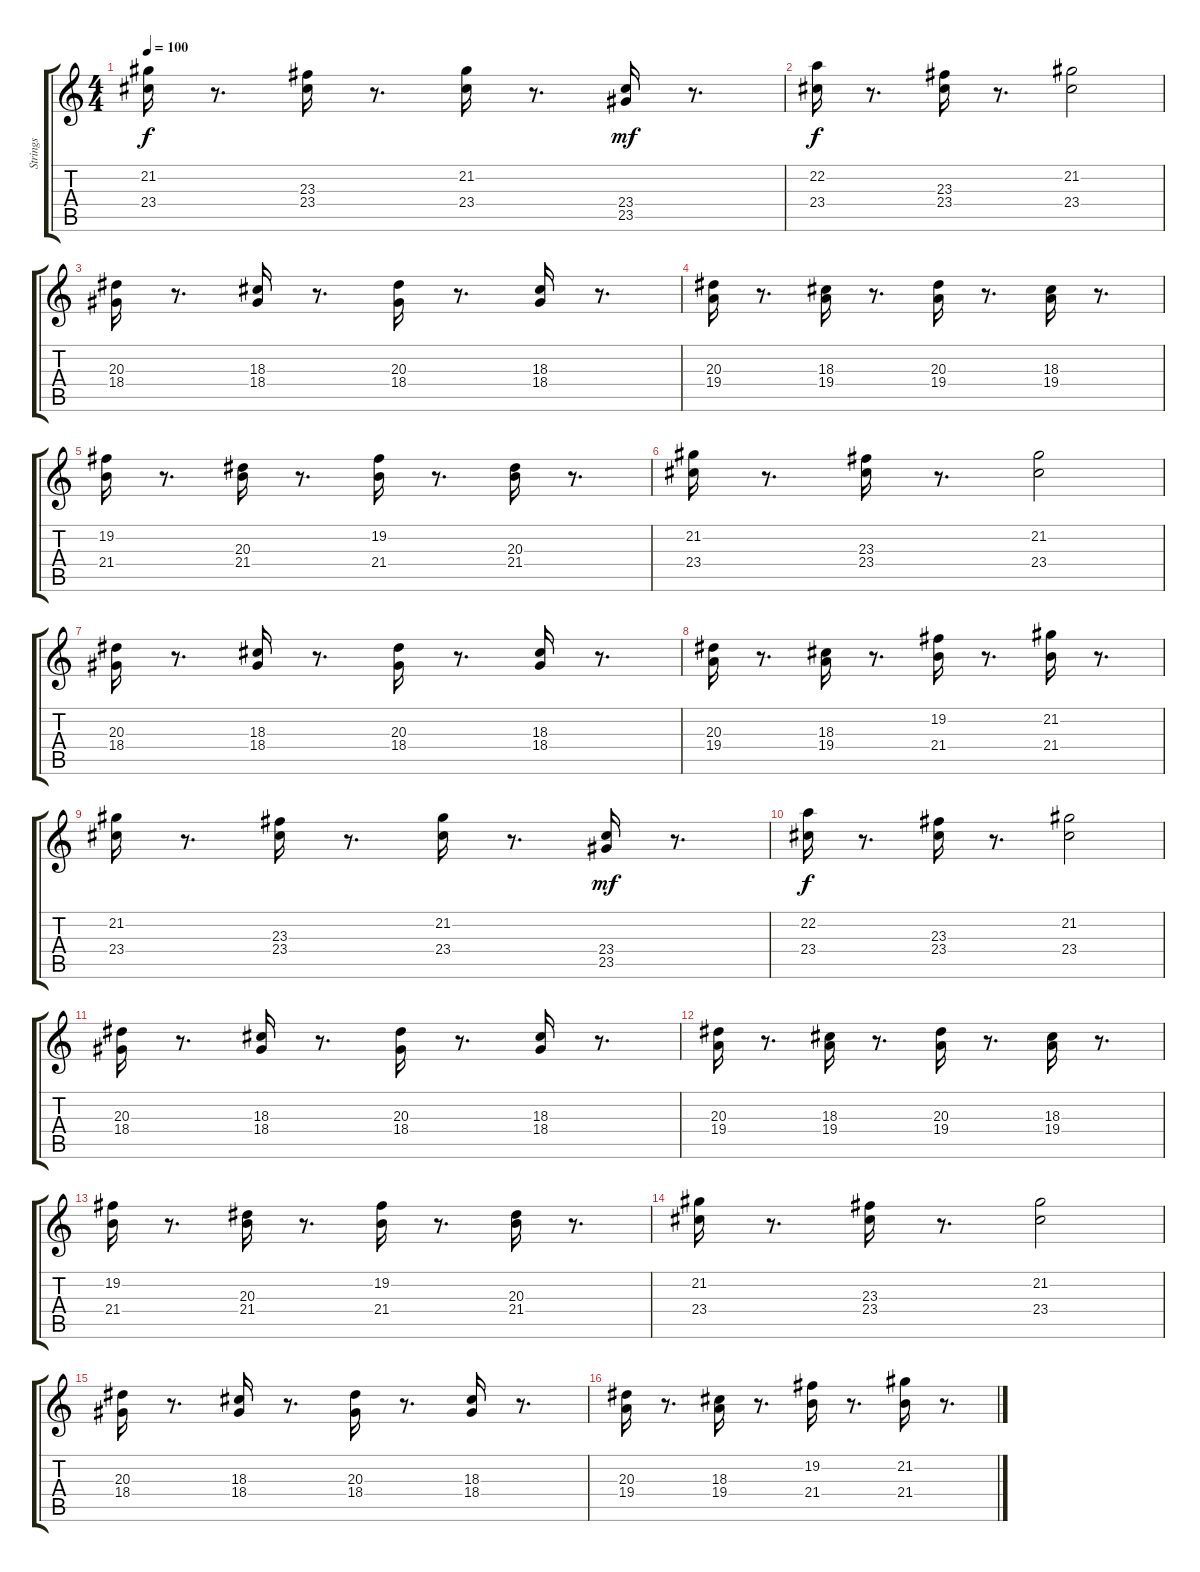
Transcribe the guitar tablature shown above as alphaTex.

\track ("Strings" "Strings") {instrument stringensemble1}
\staff {score tabs}
\tuning (E4 B3 G3 D3 A2 E2) {hide}
\ts (4 4)
\tempo 100
\clef g2
\ks c
(21.2 23.4).16{dy f} r.8{d} (23.3 23.4).16 r.8{d} (21.2 23.4).16 r.8{d} (23.4 23.5).16{dy mf} r.8{d} |
(22.2 23.4).16{dy f} r.8{d} (23.3 23.4).16 r.8{d} (21.2 23.4).2 |
(20.3 18.4).16 r.8{d} (18.3 18.4).16 r.8{d} (20.3 18.4).16 r.8{d} (18.3 18.4).16 r.8{d} |
(20.3 19.4).16 r.8{d} (18.3 19.4).16 r.8{d} (20.3 19.4).16 r.8{d} (18.3 19.4).16 r.8{d} |
(19.2 21.4).16 r.8{d} (20.3 21.4).16 r.8{d} (19.2 21.4).16 r.8{d} (20.3 21.4).16 r.8{d} |
(21.2 23.4).16 r.8{d} (23.3 23.4).16 r.8{d} (21.2 23.4).2 |
(20.3 18.4).16 r.8{d} (18.3 18.4).16 r.8{d} (20.3 18.4).16 r.8{d} (18.3 18.4).16 r.8{d} |
(20.3 19.4).16 r.8{d} (18.3 19.4).16 r.8{d} (19.2 21.4).16 r.8{d} (21.2 21.4).16 r.8{d} |
(21.2 23.4).16 r.8{d} (23.3 23.4).16 r.8{d} (21.2 23.4).16 r.8{d} (23.4 23.5).16{dy mf} r.8{d} |
(22.2 23.4).16{dy f} r.8{d} (23.3 23.4).16 r.8{d} (21.2 23.4).2 |
(20.3 18.4).16 r.8{d} (18.3 18.4).16 r.8{d} (20.3 18.4).16 r.8{d} (18.3 18.4).16 r.8{d} |
(20.3 19.4).16 r.8{d} (18.3 19.4).16 r.8{d} (20.3 19.4).16 r.8{d} (18.3 19.4).16 r.8{d} |
(19.2 21.4).16 r.8{d} (20.3 21.4).16 r.8{d} (19.2 21.4).16 r.8{d} (20.3 21.4).16 r.8{d} |
(21.2 23.4).16 r.8{d} (23.3 23.4).16 r.8{d} (21.2 23.4).2 |
(20.3 18.4).16 r.8{d} (18.3 18.4).16 r.8{d} (20.3 18.4).16 r.8{d} (18.3 18.4).16 r.8{d} |
(20.3 19.4).16 r.8{d} (18.3 19.4).16 r.8{d} (19.2 21.4).16 r.8{d} (21.2 21.4).16 r.8{d}
